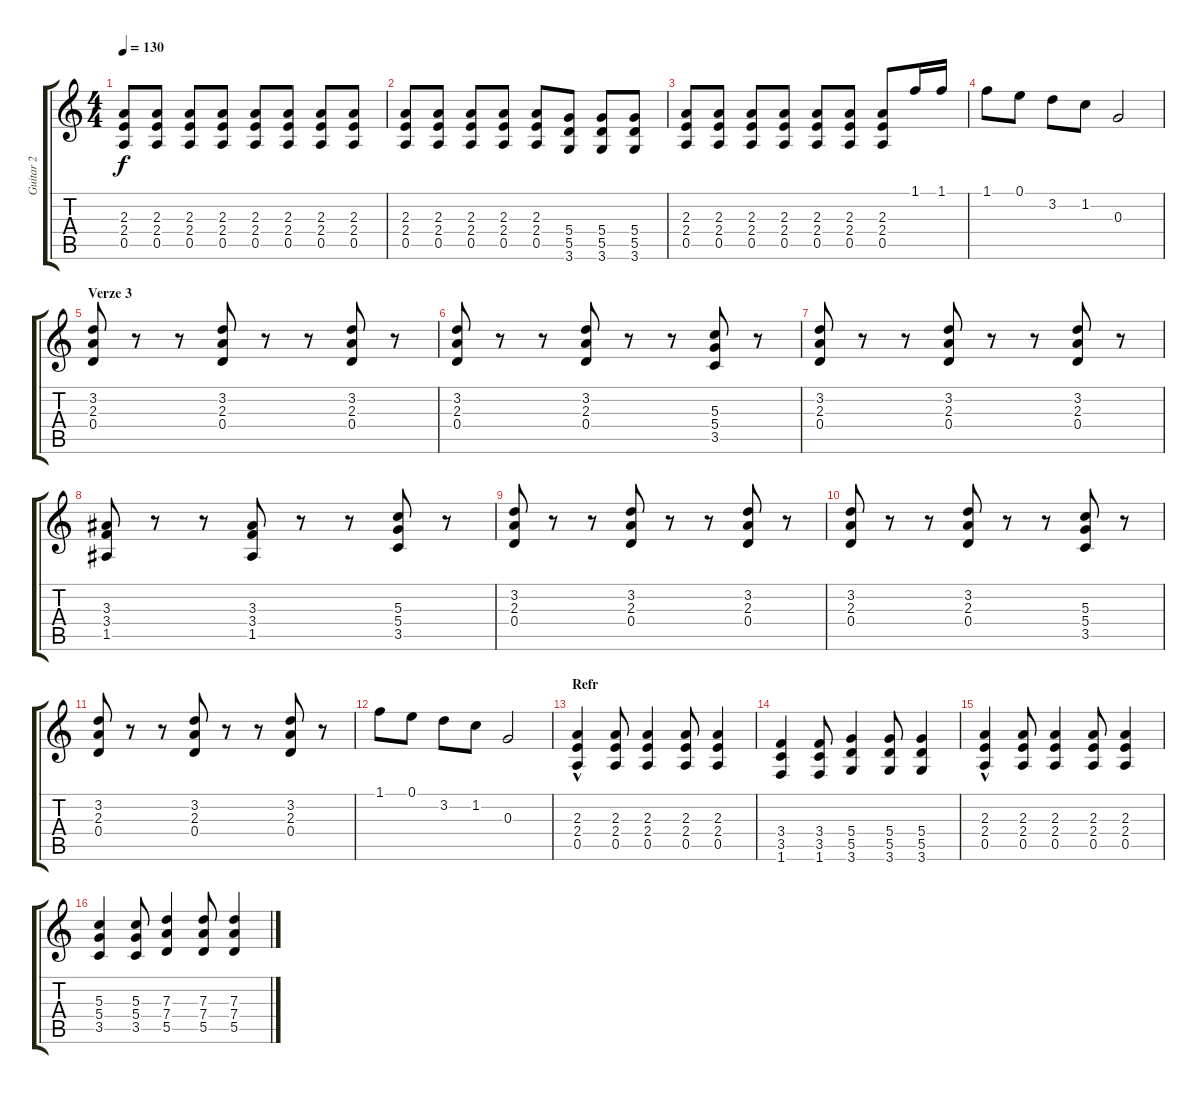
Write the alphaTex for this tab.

\track ("Guitar 2" "Guitar 2") {instrument distortionguitar}
\staff {score tabs}
\tuning (E4 B3 G3 D3 A2 E2) {hide}
\ts (4 4)
\tempo 130
\clef g2
\ks c
(2.3 2.4 0.5).8{dy f} (2.3 2.4 0.5).8 (2.3 2.4 0.5).8 (2.3 2.4 0.5).8 (2.3 2.4 0.5).8 (2.3 2.4 0.5).8 (2.3 2.4 0.5).8 (2.3 2.4 0.5).8 |
(2.3 2.4 0.5).8 (2.3 2.4 0.5).8 (2.3 2.4 0.5).8 (2.3 2.4 0.5).8 (2.3 2.4 0.5).8 (5.4 5.5 3.6).8 (5.4 5.5 3.6).8 (5.4 5.5 3.6).8 |
(2.3 2.4 0.5).8 (2.3 2.4 0.5).8 (2.3 2.4 0.5).8 (2.3 2.4 0.5).8 (2.3 2.4 0.5).8 (2.3 2.4 0.5).8 (2.3 2.4 0.5).8 1.1.16 1.1.16 |
1.1.8 0.1.8 3.2.8 1.2.8 0.3.2 |
\section ("" "Verze 3")
(3.2 2.3 0.4).8 r.8 r.8 (3.2 2.3 0.4).8 r.8 r.8 (3.2 2.3 0.4).8 r.8 |
(3.2 2.3 0.4).8 r.8 r.8 (3.2 2.3 0.4).8 r.8 r.8 (5.3 5.4 3.5).8 r.8 |
(3.2 2.3 0.4).8 r.8 r.8 (3.2 2.3 0.4).8 r.8 r.8 (3.2 2.3 0.4).8 r.8 |
(3.3 3.4 1.5).8 r.8 r.8 (3.3 3.4 1.5).8 r.8 r.8 (5.3 5.4 3.5).8 r.8 |
(3.2 2.3 0.4).8 r.8 r.8 (3.2 2.3 0.4).8 r.8 r.8 (3.2 2.3 0.4).8 r.8 |
(3.2 2.3 0.4).8 r.8 r.8 (3.2 2.3 0.4).8 r.8 r.8 (5.3 5.4 3.5).8 r.8 |
(3.2 2.3 0.4).8 r.8 r.8 (3.2 2.3 0.4).8 r.8 r.8 (3.2 2.3 0.4).8 r.8 |
1.1.8 0.1.8 3.2.8 1.2.8 0.3.2 |
\section ("" "Refr")
(2.3{hac} 2.4 0.5).4 (2.3 2.4 0.5).8 (2.3 2.4 0.5).4 (2.3 2.4 0.5).8 (2.3 2.4 0.5).4 |
(3.4 3.5 1.6).4 (3.4 3.5 1.6).8 (5.4 5.5 3.6).4 (5.4 5.5 3.6).8 (5.4 5.5 3.6).4 |
(2.3{hac} 2.4 0.5).4 (2.3 2.4 0.5).8 (2.3 2.4 0.5).4 (2.3 2.4 0.5).8 (2.3 2.4 0.5).4 |
(5.3 5.4 3.5).4 (5.3 5.4 3.5).8 (7.3 7.4 5.5).4 (7.3 7.4 5.5).8 (7.3 7.4 5.5).4
